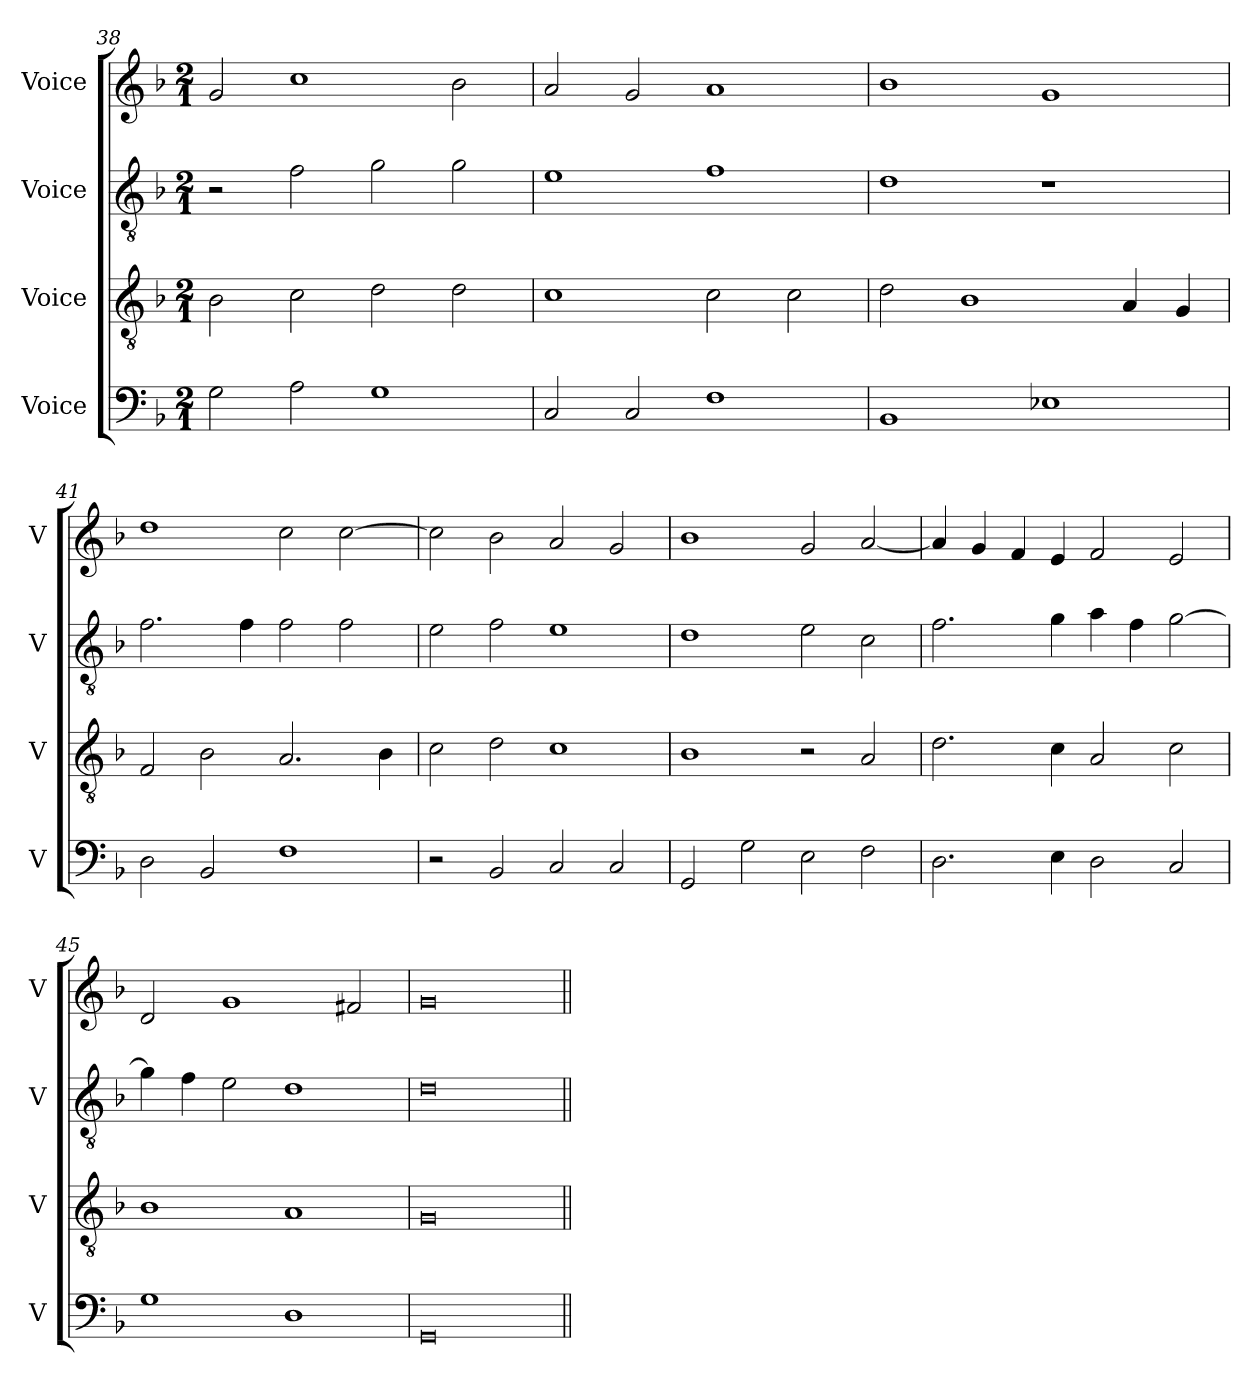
**kern	**kern	**kern	**kern
*part4	*part3	*part2	*part1
*staff4	*staff3	*staff2	*staff1
*I"Voice	*I"Voice	*I"Voice	*I"Voice
*I'V	*I'V	*I'V	*I'V
*clefF4	*clefGv2	*clefGv2	*clefG2
*k[b-]	*k[b-]	*k[b-]	*k[b-]
*M2/1	*M2/1	*M2/1	*M2/1
=38	=38	=38	=38
2G\	2B-\	2r	2g/
2A\	2c\	2f\	1cc
1G	2d\	2g\	.
.	2d\	2g\	2b-\
!!LO:LB:g=z
=39	=39	=39	=39
2C/	1c	1e	2a/
2C/	.	.	2g/
1F	2c\	1f	1a
.	2c\	.	.
=40	=40	=40	=40
1BB-	2d\	1d	1b-
.	1B-	.	.
1E-X	.	1r	1g
.	4A/	.	.
.	4G/	.	.
=41	=41	=41	=41
2D\	2F/	2.f\	1dd
2BB-/	2B-\	.	.
.	.	4f\	.
1F	2.A/	2f\	2cc\
.	.	2f\	[2cc\
.	4B-\	.	.
=42	=42	=42	=42
2r	2c\	2e\	2cc\]
2BB-/	2d\	2f\	2b-\
2C/	1c	1e	2a/
2C/	.	.	2g/
!!LO:PB:g=z
=43	=43	=43	=43
2GG/	1B-	1d	1b-
2G\	.	.	.
2E\	2r	2e\	2g/
2F\	2A/	2c\	[2a/
=44	=44	=44	=44
2.D\	2.d\	2.f\	4a/]
.	.	.	4g/
.	.	.	4f/
4E\	4c\	4g\	4e/
2D\	2A/	4a\	2f/
.	.	4f\	.
2C/	2c\	[2g\	2e/
=45	=45	=45	=45
1G	1B-	4g\]	2d/
.	.	4f\	.
.	.	2e\	1g
1D	1A	1d	.
.	.	.	2f#X/
=46	=46	=46	=46
0GG	0G	0d	0g
=||	=||	=||	=||
*-	*-	*-	*-
